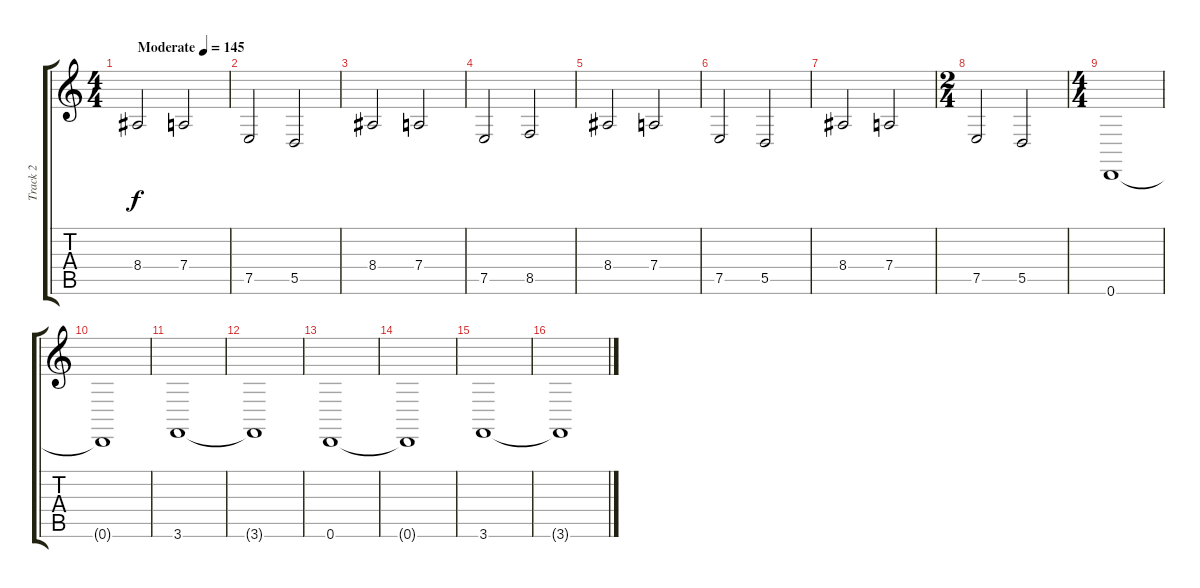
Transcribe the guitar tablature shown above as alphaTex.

\track ("Track 2" "Track 2") {instrument oboe}
\staff {score tabs}
\tuning (E4 B3 G3 D3 A2 D2) {hide}
\ts (4 4)
\tempo (145 "Moderate")
\clef g2
\ks c
8.4.2{dy f instrument oboe} 7.4.2 |
7.5.2 5.5.2 |
8.4.2 7.4.2 |
7.5.2 8.5.2 |
8.4.2 7.4.2 |
7.5.2 5.5.2 |
8.4.2 7.4.2 |
\ts (2 4)
7.5.2 5.5.2 |
\ts (4 4)
0.6.1 |
0.6{t}.1 |
3.6.1 |
3.6{t}.1 |
0.6.1 |
0.6{t}.1 |
3.6.1 |
3.6{t}.1
